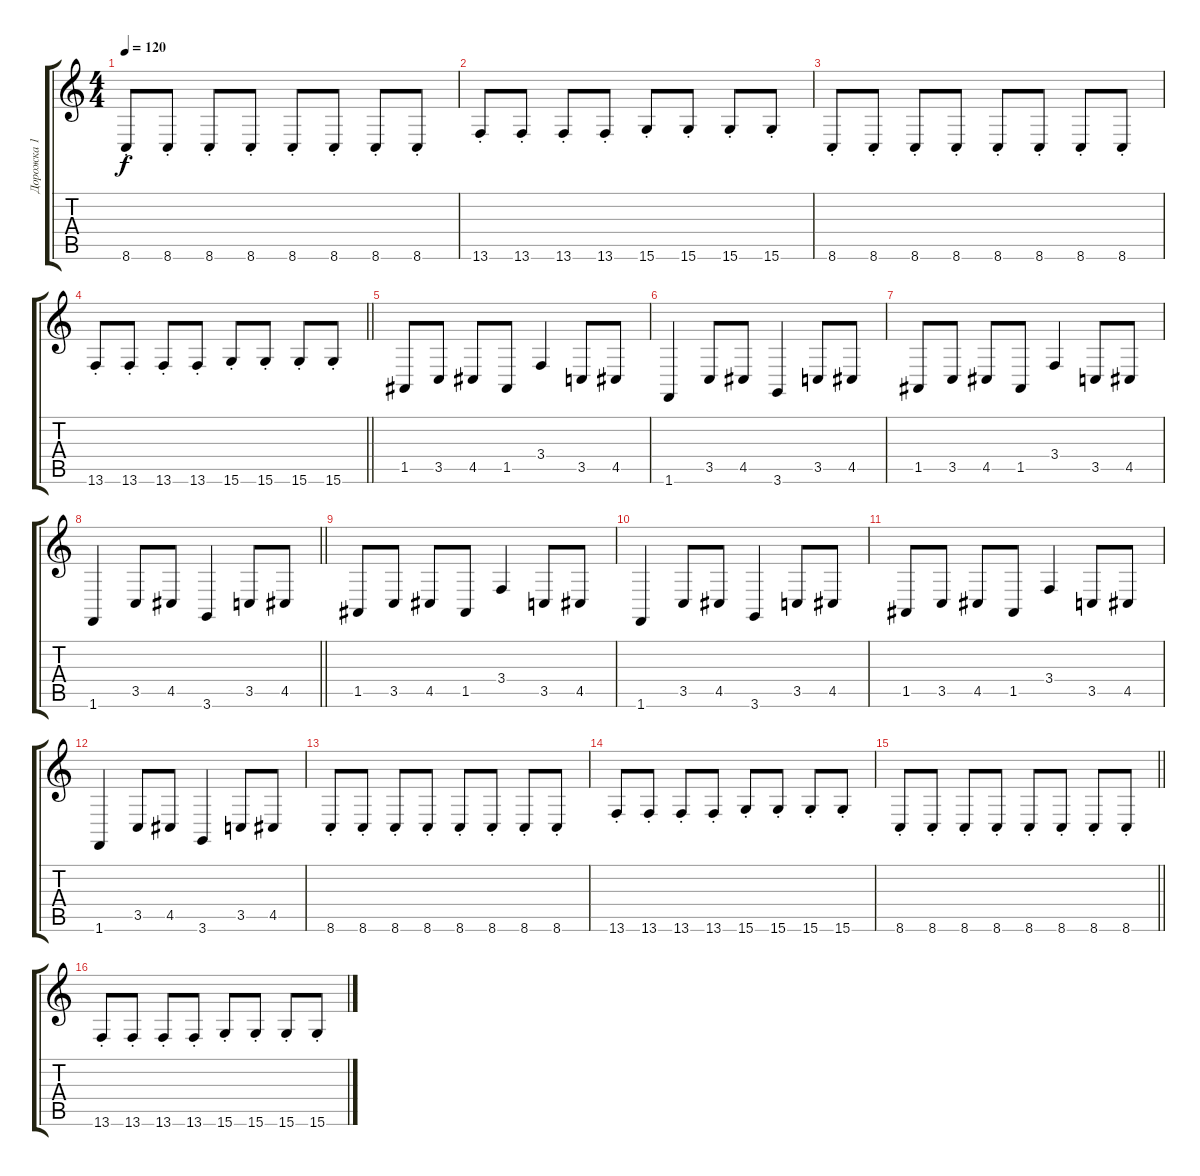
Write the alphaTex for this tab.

\track ("Дорожка 1" "Дорожка 1") {instrument reedorgan}
\staff {score tabs}
\tuning (E4 B3 G3 D3 A2 E2) {hide}
\ts (4 4)
\tempo 120
\clef g2
\ks c
8.6{st}.8{dy f} 8.6{st}.8 8.6{st}.8 8.6{st}.8 8.6{st}.8 8.6{st}.8 8.6{st}.8 8.6{st}.8 |
13.6{st}.8 13.6{st}.8 13.6{st}.8 13.6{st}.8 15.6{st}.8 15.6{st}.8 15.6{st}.8 15.6{st}.8 |
8.6{st}.8 8.6{st}.8 8.6{st}.8 8.6{st}.8 8.6{st}.8 8.6{st}.8 8.6{st}.8 8.6{st}.8 |
\barLineRight lightlight
13.6{st}.8 13.6{st}.8 13.6{st}.8 13.6{st}.8 15.6{st}.8 15.6{st}.8 15.6{st}.8 15.6{st}.8 |
1.5.8 3.5.8 4.5.8 1.5.8 3.4.4 3.5.8 4.5.8 |
1.6.4 3.5.8 4.5.8 3.6.4 3.5.8 4.5.8 |
1.5.8 3.5.8 4.5.8 1.5.8 3.4.4 3.5.8 4.5.8 |
\barLineRight lightlight
1.6.4 3.5.8 4.5.8 3.6.4 3.5.8 4.5.8 |
1.5.8 3.5.8 4.5.8 1.5.8 3.4.4 3.5.8 4.5.8 |
1.6.4 3.5.8 4.5.8 3.6.4 3.5.8 4.5.8 |
1.5.8 3.5.8 4.5.8 1.5.8 3.4.4 3.5.8 4.5.8 |
1.6.4 3.5.8 4.5.8 3.6.4 3.5.8 4.5.8 |
8.6{st}.8 8.6{st}.8 8.6{st}.8 8.6{st}.8 8.6{st}.8 8.6{st}.8 8.6{st}.8 8.6{st}.8 |
13.6{st}.8 13.6{st}.8 13.6{st}.8 13.6{st}.8 15.6{st}.8 15.6{st}.8 15.6{st}.8 15.6{st}.8 |
\barLineRight lightlight
8.6{st}.8 8.6{st}.8 8.6{st}.8 8.6{st}.8 8.6{st}.8 8.6{st}.8 8.6{st}.8 8.6{st}.8 |
13.6{st}.8 13.6{st}.8 13.6{st}.8 13.6{st}.8 15.6{st}.8 15.6{st}.8 15.6{st}.8 15.6{st}.8
